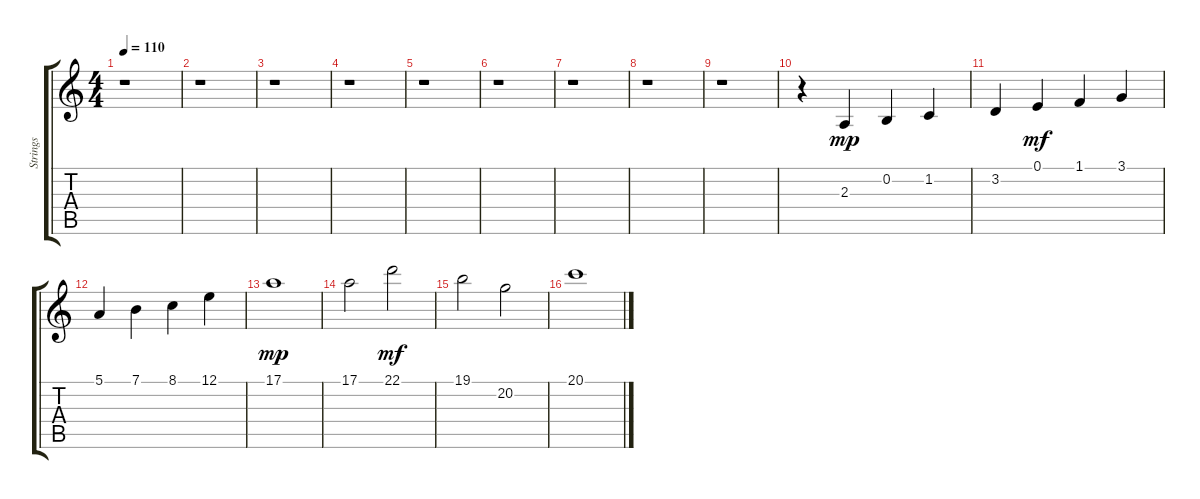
\track ("Strings" "Strings") {instrument synthstrings1}
\staff {score tabs}
\tuning (E4 B3 G3 D3 A2 E2) {hide}
\ts (4 4)
\tempo 110
\clef g2
\ks c
r.1{dy f} |
r.1 |
r.1 |
r.1 |
r.1 |
r.1 |
r.1 |
r.1 |
r.1 |
r.4 2.3.4{dy mp} 0.2.4 1.2.4 |
3.2.4 0.1.4{dy mf} 1.1.4 3.1.4 |
5.1.4 7.1.4 8.1.4 12.1.4 |
17.1.1{dy mp} |
17.1.2 22.1.2{dy mf} |
19.1.2 20.2.2 |
20.1.1
